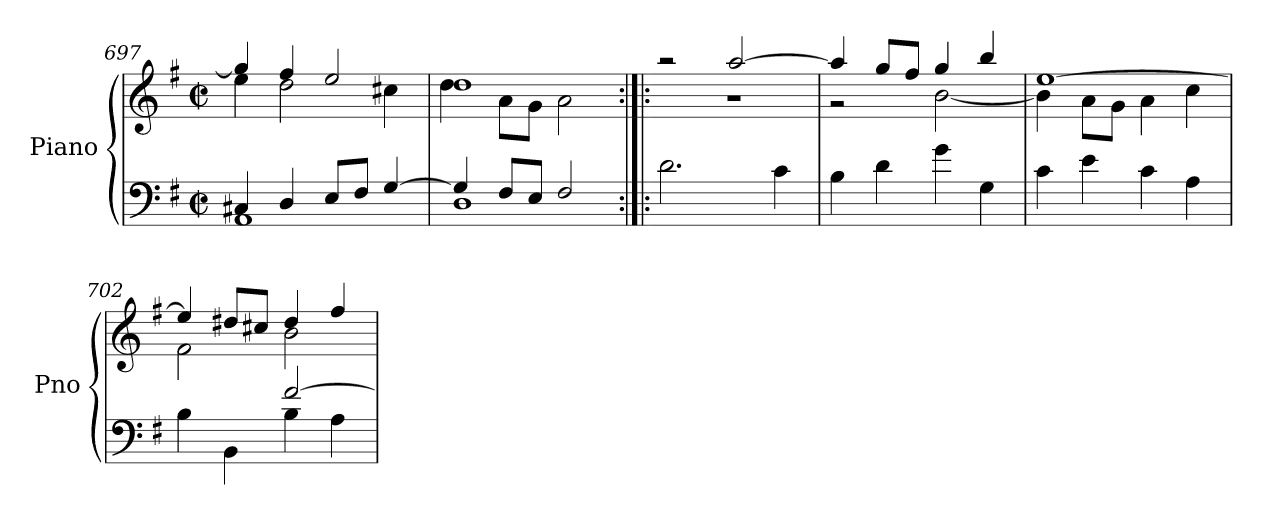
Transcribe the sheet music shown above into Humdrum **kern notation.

**kern	**kern
*part1	*part1
*staff2	*staff1
*I"Piano	*
*I'Pno	*
*clefF4	*clefG2
*k[f#]	*k[f#]
*M2/2	*M2/2
*met(c|)	*met(c|)
=697	=697
*^	*^
4C#X/	1AA	4gg/]	4ee\
4D/	.	4ff#/	2dd\
8E/L	.	2ee/	.
8F#/J	.	.	.
[4G/	.	.	4cc#X\
=698	=698	=698	=698
4G/]	1D	1dd	4dd\
8F#/L	.	.	8a\L
8E/J	.	.	8g\J
2F#/	.	.	2a\
*v	*v	*	*
!!LO:LB:g=z	!!
=699:|!|:	=699:|!|:	=699:|!|:
2.d\	2r	1r
.	[2aa/	.
4c\	.	.
=700	=700	=700
4B\	4aa/]	2r
4d\	8gg/L	.
.	8ff#/J	.
4g\	4gg/	[2b\
4G\	4bb/	.
=701	=701	=701
4c\	[1ee	4b\]
4e\	.	8a\L
.	.	8g\J
4c\	.	4a\
4A\	.	4cc\
=702	=702	=702
*^	*	*
2ryy	4B\	4ee/]	2f#\
.	4BB\	8dd#X/L	.
.	.	8cc#X/J	.
[2f#/	4B\	4dd#/	2b\
.	4A\	4ff#/	.
*v	*v	*	*
*	*v	*v
=	=
*-	*-
